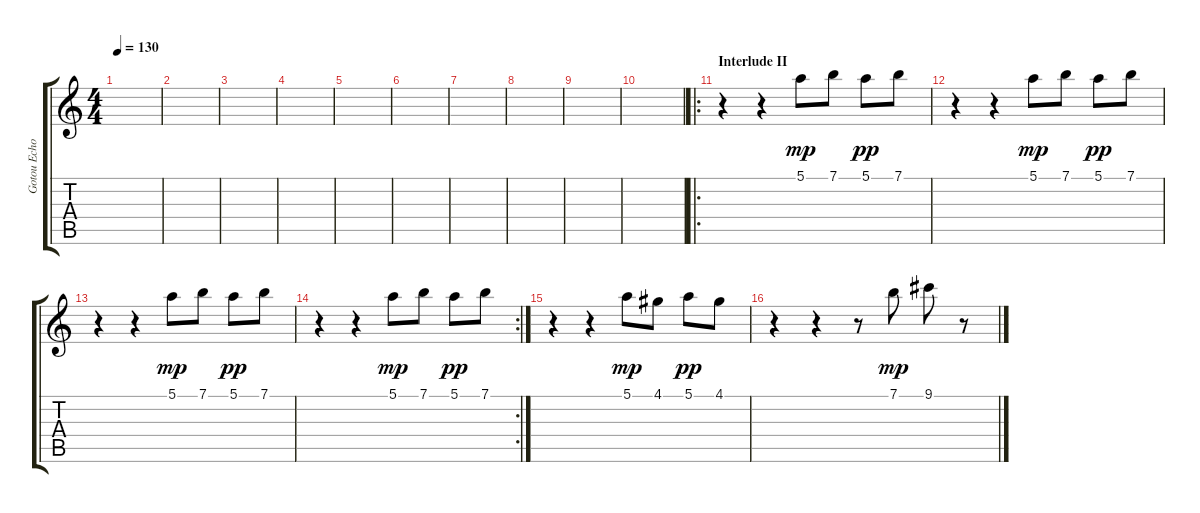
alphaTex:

\track ("Gotou Echo" "Gotou Echo") {instrument overdrivenguitar}
\staff {score tabs}
\tuning (E4 B3 G3 D3 A2 E2) {hide}
\ts (4 4)
\tempo 130
\clef g2
\ks c
|
|
|
|
|
|
|
|
|
|
\ro
\section ("" "Interlude II")
r.4 r.4 5.1.8{dy mp} 7.1.8 5.1.8{dy pp} 7.1.8 |
r.4 r.4 5.1.8{dy mp} 7.1.8 5.1.8{dy pp} 7.1.8 |
r.4 r.4 5.1.8{dy mp} 7.1.8 5.1.8{dy pp} 7.1.8 |
\rc 2
r.4 r.4 5.1.8{dy mp} 7.1.8 5.1.8{dy pp} 7.1.8 |
r.4 r.4 5.1.8{dy mp} 4.1.8 5.1.8{dy pp} 4.1.8 |
r.4 r.4 r.8 7.1.8{dy mp} 9.1.8 r.8
